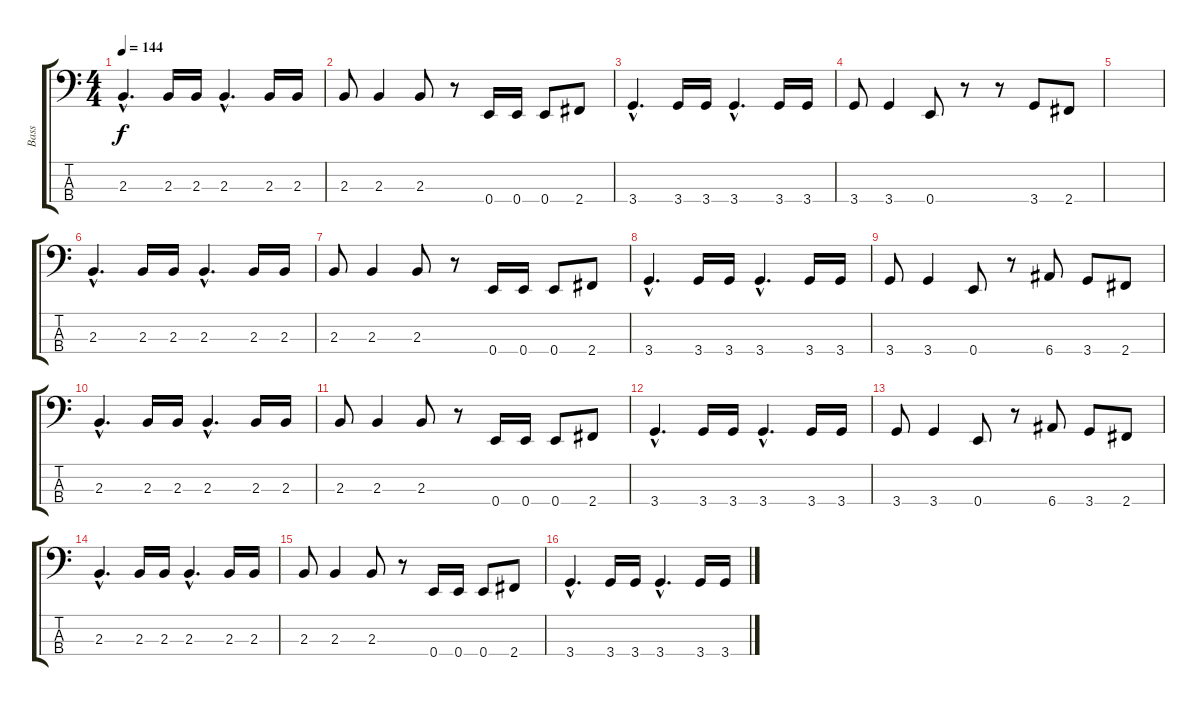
\track ("Bass" "Bass") {instrument electricbasspick}
\staff {score tabs}
\tuning (G2 D2 A1 E1) {hide}
\ts (4 4)
\tempo 144
\clef f4
\ks c
2.3{hac}.4{d dy f} 2.3.16 2.3.16 2.3{hac}.4{d} 2.3.16 2.3.16 |
2.3.8 2.3.4 2.3.8 r.8 0.4.16 0.4.16 0.4.8 2.4.8 |
3.4{hac}.4{d} 3.4.16 3.4.16 3.4{hac}.4{d} 3.4.16 3.4.16 |
3.4.8 3.4.4 0.4.8 r.8 r.8 3.4.8 2.4.8 |
|
2.3{hac}.4{d} 2.3.16 2.3.16 2.3{hac}.4{d} 2.3.16 2.3.16 |
2.3.8 2.3.4 2.3.8 r.8 0.4.16 0.4.16 0.4.8 2.4.8 |
3.4{hac}.4{d} 3.4.16 3.4.16 3.4{hac}.4{d} 3.4.16 3.4.16 |
3.4.8 3.4.4 0.4.8 r.8 6.4.8 3.4.8 2.4.8 |
2.3{hac}.4{d} 2.3.16 2.3.16 2.3{hac}.4{d} 2.3.16 2.3.16 |
2.3.8 2.3.4 2.3.8 r.8 0.4.16 0.4.16 0.4.8 2.4.8 |
3.4{hac}.4{d} 3.4.16 3.4.16 3.4{hac}.4{d} 3.4.16 3.4.16 |
3.4.8 3.4.4 0.4.8 r.8 6.4.8 3.4.8 2.4.8 |
2.3{hac}.4{d} 2.3.16 2.3.16 2.3{hac}.4{d} 2.3.16 2.3.16 |
2.3.8 2.3.4 2.3.8 r.8 0.4.16 0.4.16 0.4.8 2.4.8 |
3.4{hac}.4{d} 3.4.16 3.4.16 3.4{hac}.4{d} 3.4.16 3.4.16
